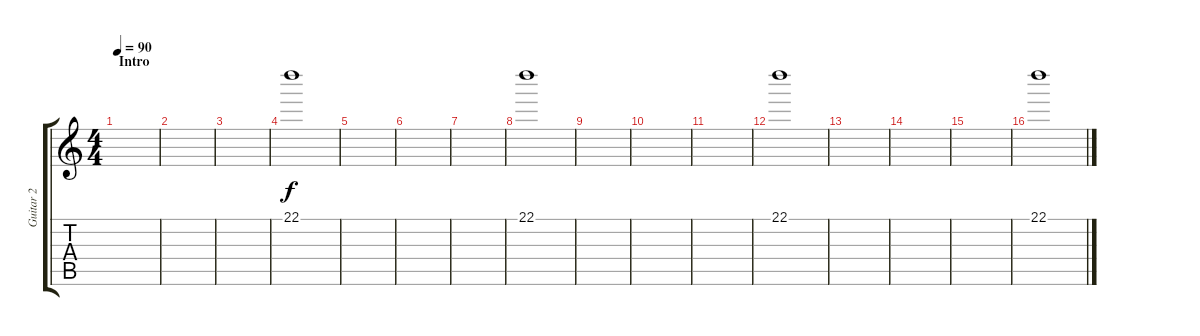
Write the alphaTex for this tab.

\track ("Guitar 2" "Guitar 2") {instrument distortionguitar}
\staff {score tabs}
\tuning (E4 B3 G3 D3 A2 E2) {hide}
\ts (4 4)
\section ("" "Intro")
\tempo 90
\clef g2
\ks c
|
|
|
22.1.1{volume 8} |
|
|
|
22.1.1{volume 8} |
|
|
|
22.1.1{volume 8} |
|
|
|
22.1.1{volume 8}
